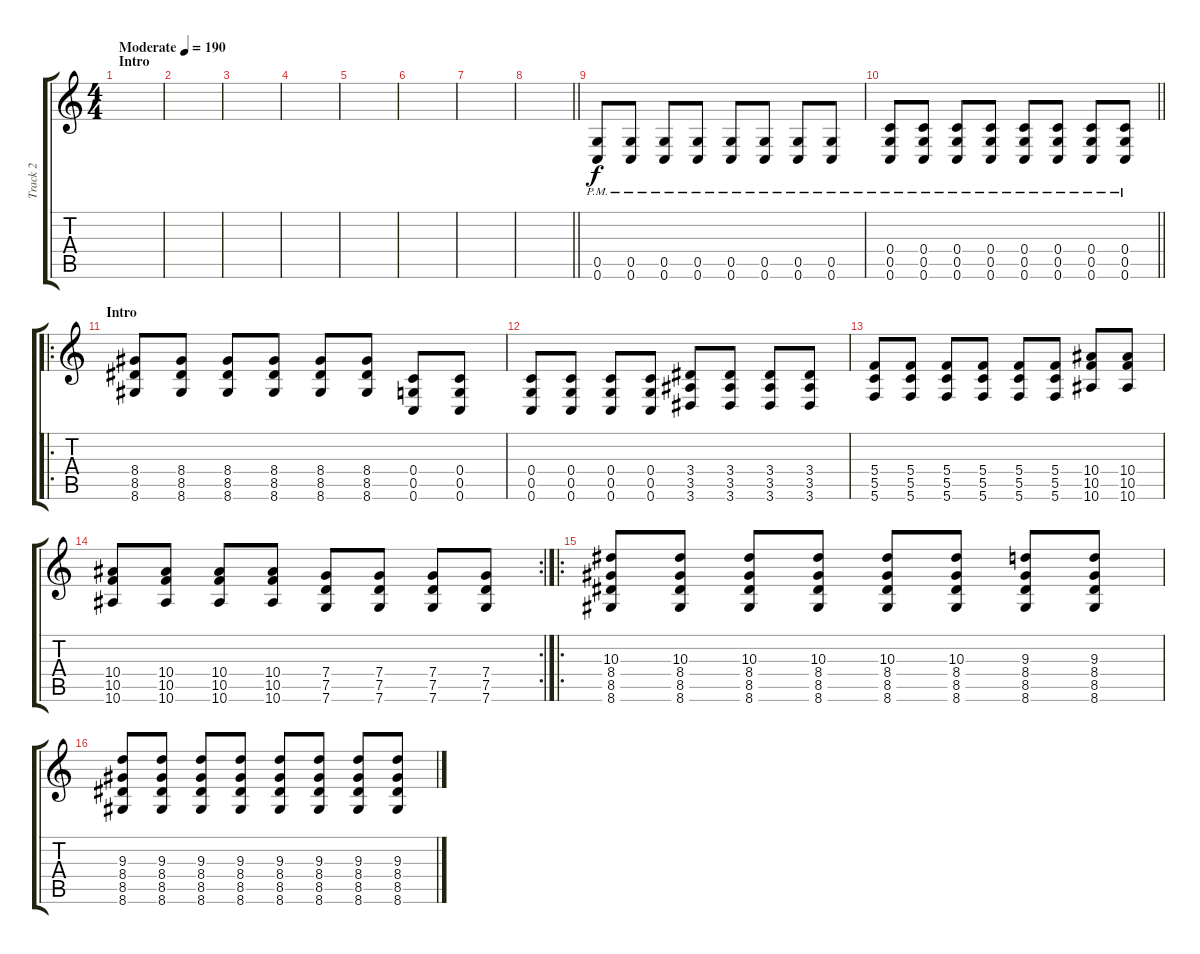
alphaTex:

\track ("Track 2" "Track 2") {instrument distortionguitar}
\staff {score tabs}
\tuning (D4 A3 F3 C3 G2 C2) {hide}
\ts (4 4)
\section ("" "Intro")
\tempo (190 "Moderate")
\clef g2
\ks c
|
|
|
|
|
|
|
\barLineRight lightlight
|
(0.5{pm} 0.6{pm}).8 (0.5{pm} 0.6{pm}).8 (0.5{pm} 0.6{pm}).8 (0.5{pm} 0.6{pm}).8 (0.5{pm} 0.6{pm}).8 (0.5{pm} 0.6{pm}).8 (0.5{pm} 0.6{pm}).8 (0.5{pm} 0.6{pm}).8 |
\barLineRight lightlight
(0.4{pm} 0.5{pm} 0.6{pm}).8 (0.4{pm} 0.5{pm} 0.6{pm}).8 (0.4{pm} 0.5{pm} 0.6{pm}).8 (0.4{pm} 0.5{pm} 0.6{pm}).8 (0.4{pm} 0.5{pm} 0.6{pm}).8 (0.4{pm} 0.5{pm} 0.6{pm}).8 (0.4{pm} 0.5{pm} 0.6{pm}).8 (0.4{pm} 0.5{pm} 0.6{pm}).8 |
\ro
\section ("" "Intro")
(8.4 8.5 8.6).8 (8.4 8.5 8.6).8 (8.4 8.5 8.6).8 (8.4 8.5 8.6).8 (8.4 8.5 8.6).8 (8.4 8.5 8.6).8 (0.4 0.5 0.6).8 (0.4 0.5 0.6).8 |
(0.4 0.5 0.6).8 (0.4 0.5 0.6).8 (0.4 0.5 0.6).8 (0.4 0.5 0.6).8 (3.4 3.5 3.6).8 (3.4 3.5 3.6).8 (3.4 3.5 3.6).8 (3.4 3.5 3.6).8 |
(5.4 5.5 5.6).8 (5.4 5.5 5.6).8 (5.4 5.5 5.6).8 (5.4 5.5 5.6).8 (5.4 5.5 5.6).8 (5.4 5.5 5.6).8 (10.4 10.5 10.6).8 (10.4 10.5 10.6).8 |
\rc 2
(10.4 10.5 10.6).8 (10.4 10.5 10.6).8 (10.4 10.5 10.6).8 (10.4 10.5 10.6).8 (7.4 7.5 7.6).8 (7.4 7.5 7.6).8 (7.4 7.5 7.6).8 (7.4 7.5 7.6).8 |
\ro
(10.3 8.4 8.5 8.6).8 (10.3 8.4 8.5 8.6).8 (10.3 8.4 8.5 8.6).8 (10.3 8.4 8.5 8.6).8 (10.3 8.4 8.5 8.6).8 (10.3 8.4 8.5 8.6).8 (9.3 8.4 8.5 8.6).8 (9.3 8.4 8.5 8.6).8 |
(9.3 8.4 8.5 8.6).8 (9.3 8.4 8.5 8.6).8 (9.3 8.4 8.5 8.6).8 (9.3 8.4 8.5 8.6).8 (9.3 8.4 8.5 8.6).8 (9.3 8.4 8.5 8.6).8 (9.3 8.4 8.5 8.6).8 (9.3 8.4 8.5 8.6).8
